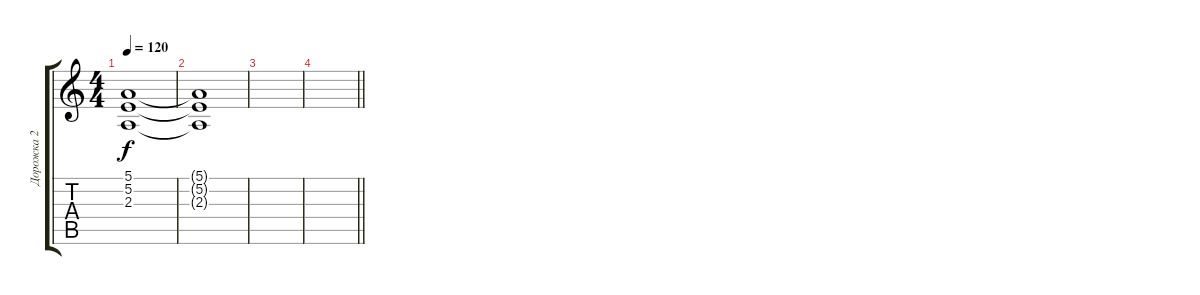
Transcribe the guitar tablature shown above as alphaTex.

\track ("Дорожка 2" "Дорожка 2") {instrument stringensemble2}
\staff {score tabs}
\tuning (E4 B3 G3 D3 A2 E2) {hide}
\ts (4 4)
\tempo 120
\clef g2
\ks c
(5.1{t} 5.2{t} 2.3{t}).1{dy f} |
(5.1{t} 5.2{t} 2.3{t}).1 |
|
\barLineRight lightlight
